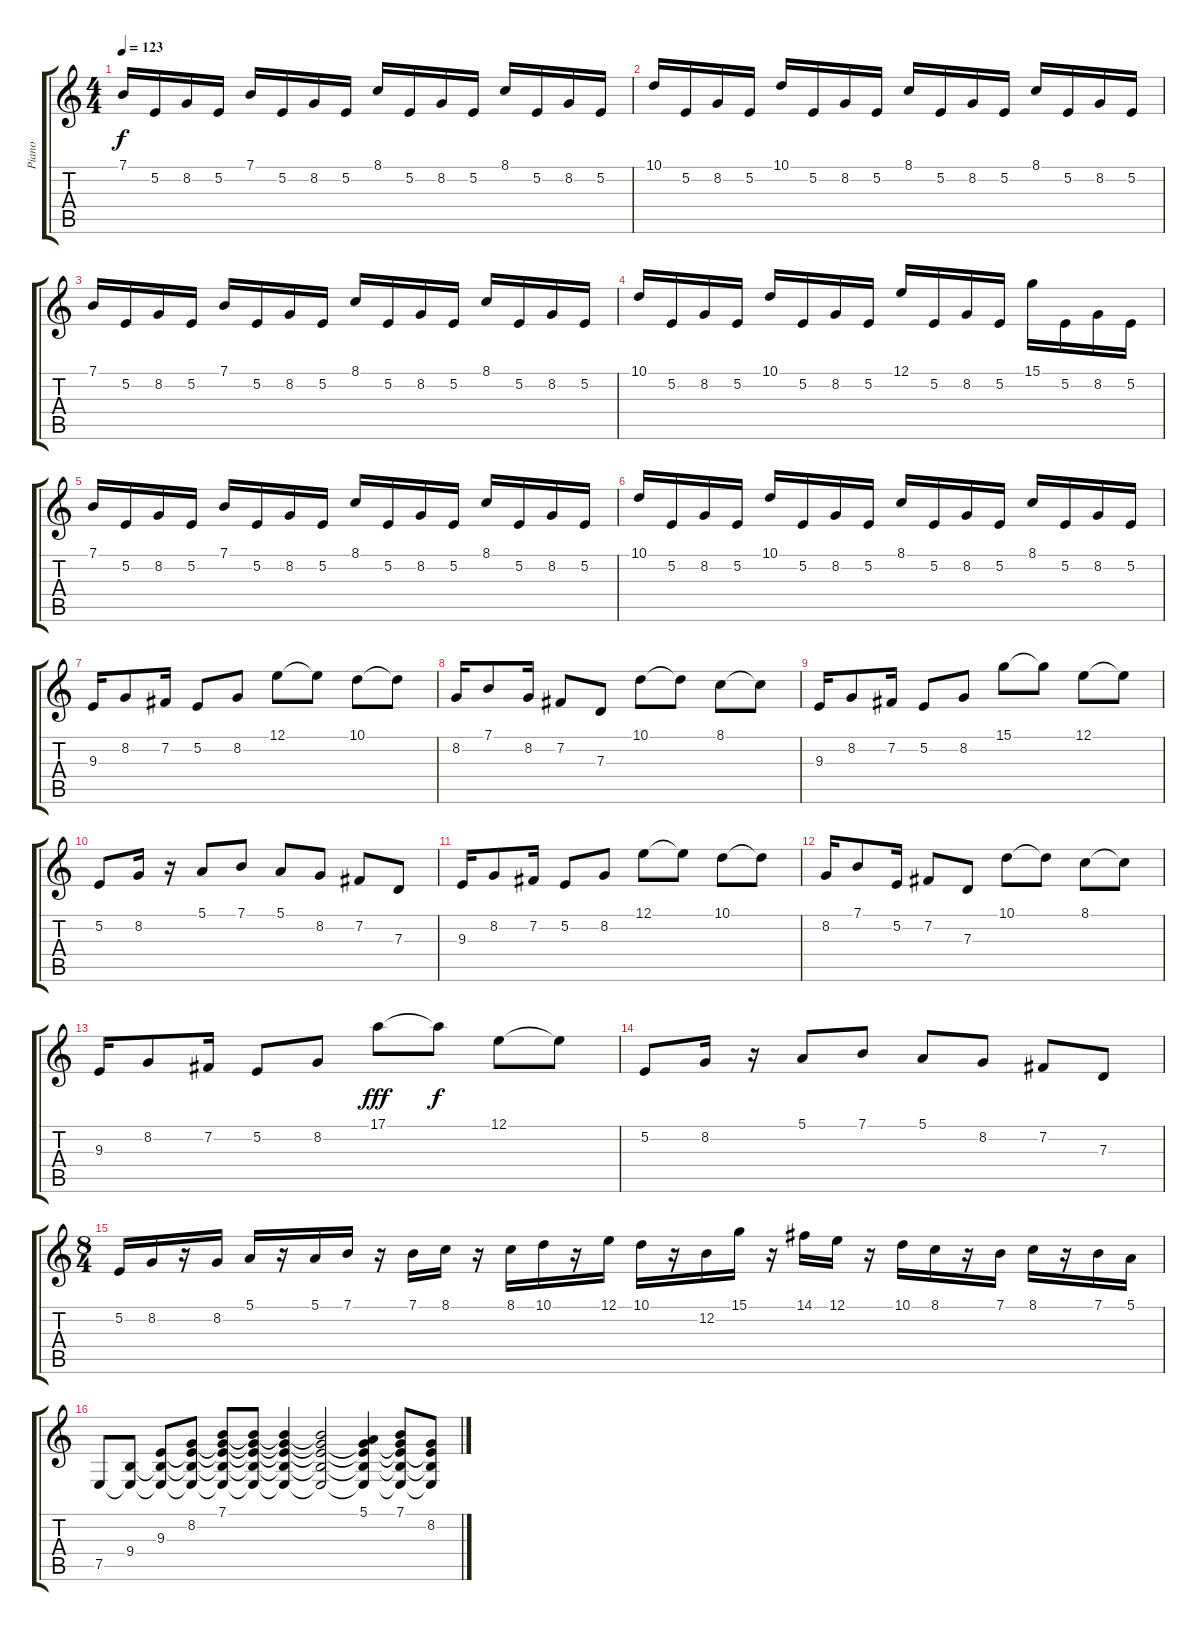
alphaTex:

\track ("Piano" "Piano") {instrument electricgrandpiano}
\staff {score tabs}
\tuning (E4 B3 G3 D3 A2 E2) {hide}
\ts (4 4)
\tempo 123
\clef g2
\ks c
7.1.16{dy f} 5.2.16 8.2.16 5.2.16 7.1.16 5.2.16 8.2.16 5.2.16 8.1.16 5.2.16 8.2.16 5.2.16 8.1.16 5.2.16 8.2.16 5.2.16 |
10.1.16 5.2.16 8.2.16 5.2.16 10.1.16 5.2.16 8.2.16 5.2.16 8.1.16 5.2.16 8.2.16 5.2.16 8.1.16 5.2.16 8.2.16 5.2.16 |
7.1.16 5.2.16 8.2.16 5.2.16 7.1.16 5.2.16 8.2.16 5.2.16 8.1.16 5.2.16 8.2.16 5.2.16 8.1.16 5.2.16 8.2.16 5.2.16 |
10.1.16 5.2.16 8.2.16 5.2.16 10.1.16 5.2.16 8.2.16 5.2.16 12.1.16 5.2.16 8.2.16 5.2.16 15.1.16 5.2.16 8.2.16 5.2.16 |
7.1.16 5.2.16 8.2.16 5.2.16 7.1.16 5.2.16 8.2.16 5.2.16 8.1.16 5.2.16 8.2.16 5.2.16 8.1.16 5.2.16 8.2.16 5.2.16 |
10.1.16 5.2.16 8.2.16 5.2.16 10.1.16 5.2.16 8.2.16 5.2.16 8.1.16 5.2.16 8.2.16 5.2.16 8.1.16 5.2.16 8.2.16 5.2.16 |
9.3.16 8.2.8 7.2.16 5.2.8 8.2.8 12.1.8 12.1{t}.8 10.1.8 10.1{t}.8 |
8.2.16 7.1.8 8.2.16 7.2.8 7.3.8 10.1.8 10.1{t}.8 8.1.8 8.1{t}.8 |
9.3.16 8.2.8 7.2.16 5.2.8 8.2.8 15.1.8 15.1{t}.8 12.1.8 12.1{t}.8 |
5.2.8{volume 14} 8.2.16 r.16 5.1.8 7.1.8 5.1.8 8.2.8 7.2.8 7.3.8 |
9.3.16{volume 11} 8.2.8 7.2.16 5.2.8 8.2.8 12.1.8 12.1{t}.8 10.1.8 10.1{t}.8 |
8.2.16 7.1.8 5.2.16 7.2.8 7.3.8 10.1.8 10.1{t}.8 8.1.8 8.1{t}.8 |
9.3.16 8.2.8 7.2.16 5.2.8 8.2.8 17.1.8{dy fff} 17.1{t}.8{dy f} 12.1.8 12.1{t}.8 |
5.2.8{volume 14} 8.2.16 r.16 5.1.8 7.1.8 5.1.8 8.2.8 7.2.8 7.3.8 |
\ts (8 4)
5.2.16 8.2.16 r.16 8.2.16 5.1.16 r.16 5.1.16 7.1.16 r.16 7.1.16 8.1.16 r.16 8.1.16 10.1.16 r.16 12.1.16 10.1.16 r.16 12.2.16 15.1.16 r.16 14.1.16 12.1.16 r.16 10.1.16 8.1.16 r.16 7.1.16 8.1.16 r.16 7.1.16 5.1.16 |
7.5.8{volume 11} (9.4 7.5{t}).8 (9.3 9.4{t} 7.5{t}).8 (8.2 9.3{t} 9.4{t} 7.5{t}).8 (7.1 8.2{t} 9.3{t} 9.4{t} 7.5{t}).8 (7.1{t} 8.2{t} 9.3{t} 9.4{t} 7.5{t}).8 (7.1{t} 8.2{t} 9.3{t} 9.4{t} 7.5{t}).4 (7.1{t} 8.2{t} 9.3{t} 9.4{t} 7.5{t}).2 (5.1 8.2{t} 9.3{t} 9.4{t} 7.5{t}).4 (7.1 8.2{t} 9.3{t} 9.4{t} 7.5{t}).8 (8.2 9.3{t} 9.4{t} 7.5{t}).8
